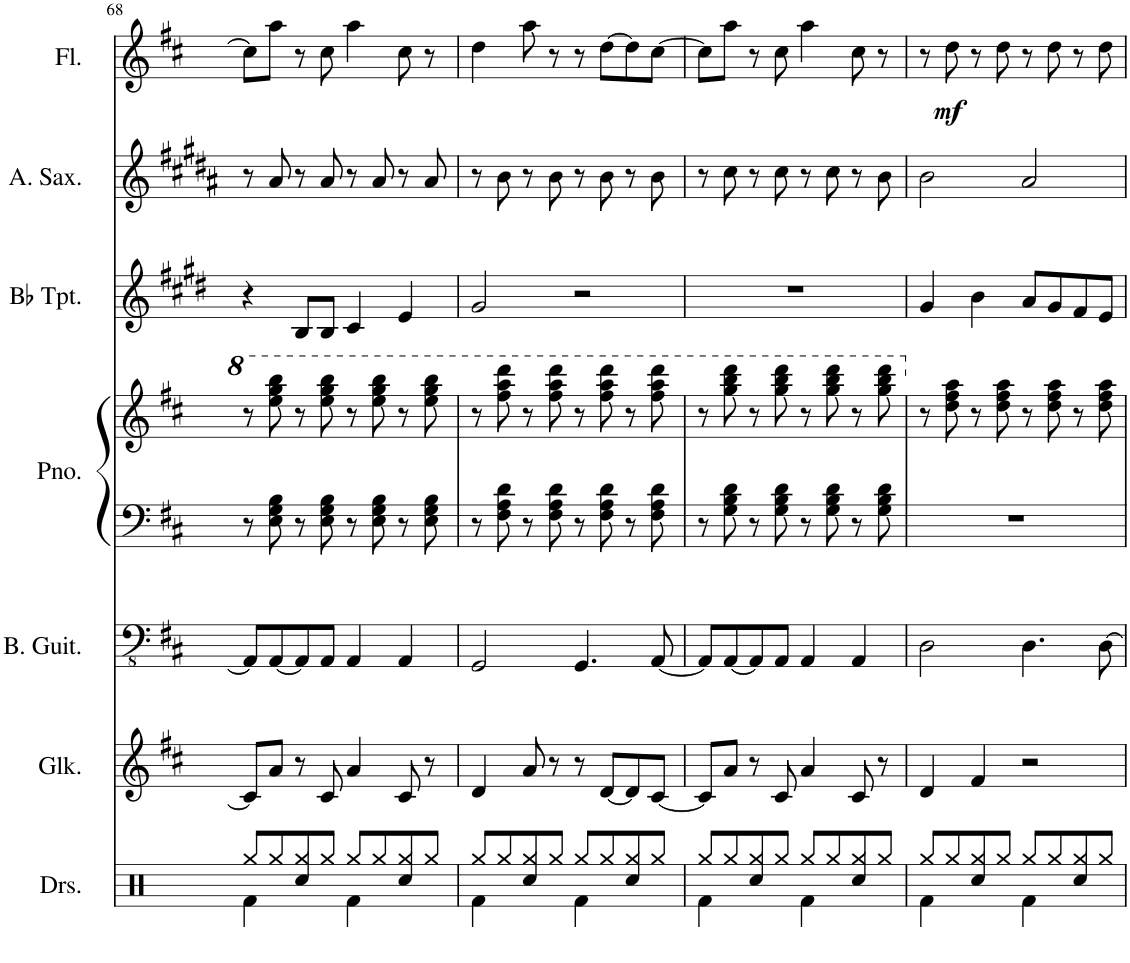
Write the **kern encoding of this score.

**kern	**kern	**kern	**kern	**kern	**kern	**kern	**kern	**dynam
*part7	*part6	*part5	*part4	*part4	*part3	*part2	*part1	*part1
*staff8	*staff7	*staff6	*staff5	*staff4	*staff3	*staff2	*staff1	*staff1
*I"Drumset	*I"Glockenspiel	*I"Bass Guitar	*I"Piano	*	*I"Bb Trumpet	*I"Alto Saxophone	*I"Flute	*
*I'Drs.	*I'Glk.	*I'B. Guit.	*I'Pno.	*	*I'Bb Tpt.	*I'A. Sax.	*I'Fl.	*
!!LO:PB:g=z
*clefX	*clefG2	*clefFv4	*clefF4	*clefG2	*clefG2	*clefG2	*clefG2	*
*	*Trd-14c-24	*	*	*	*Trd1c2	*Trd5c9	*	*
*k[]	*k[f#c#]	*k[f#c#]	*k[f#c#]	*k[f#c#]	*k[f#c#g#d#]	*k[f#c#g#d#a#]	*k[f#c#]	*
*M4/4	*M4/4	*M4/4	*M4/4	*M4/4	*M4/4	*M4/4	*M4/4	*
=68	=68	=68	=68	=68	=68	=68	=68	=68
*^	*	*	*	*	*	*	*	*
4Rf\	8Rgg/L	8c#/L]	8AAA/L]	8r	8r	4r	8r	8cc#\L]	.
.	8Rgg/	8a/J	[8AAA/	8E\ 8G\ 8B\	8eee\ 8ggg\ 8bbb\	.	8a#/	8aa\J	.
4Rcc/	8Rgg/	8r	8AAA/]	8r	8r	8B/L	8r	8r	.
.	8Rgg/J	8c#/	8AAA/J	8E\ 8G\ 8B\	8eee\ 8ggg\ 8bbb\	8B/J	8a#/	8cc#\	.
4Rf\	8Rgg/L	4a/	4AAA/	8r	8r	4c#/	8r	4aa\	.
.	8Rgg/	.	.	8E\ 8G\ 8B\	8eee\ 8ggg\ 8bbb\	.	8a#/	.	.
4Rcc/	8Rgg/	8c#/	4AAA/	8r	8r	4e/	8r	8cc#\	.
.	8Rgg/J	8r	.	8E\ 8G\ 8B\	8eee\ 8ggg\ 8bbb\	.	8a#/	8r	.
=69	=69	=69	=69	=69	=69	=69	=69	=69	=69
4Rf\	8Rgg/L	4d/	2GGG/	8r	8r	2g#/	8r	4dd\	.
.	8Rgg/	.	.	8F#\ 8A\ 8d\	8fff#\ 8aaa\ 8dddd\	.	8b\	.	.
4Rcc/	8Rgg/	8a/	.	8r	8r	.	8r	8aa\	.
.	8Rgg/J	8r	.	8F#\ 8A\ 8d\	8fff#\ 8aaa\ 8dddd\	.	8b\	8r	.
4Rf\	8Rgg/L	8r	4.GGG/	8r	8r	2r	8r	8r	.
.	8Rgg/	[8d/L	.	8F#\ 8A\ 8d\	8fff#\ 8aaa\ 8dddd\	.	8b\	[8dd\L	.
4Rcc/	8Rgg/	8d/]	.	8r	8r	.	8r	8dd\]	.
.	8Rgg/J	[8c#/J	[8AAA/	8F#\ 8A\ 8d\	8fff#\ 8aaa\ 8dddd\	.	8b\	[8cc#\J	.
=70	=70	=70	=70	=70	=70	=70	=70	=70	=70
4Rf\	8Rgg/L	8c#/L]	8AAA/L]	8r	8r	1r	8r	8cc#\L]	.
.	8Rgg/	8a/J	[8AAA/	8G\ 8B\ 8d\	8ggg\ 8bbb\ 8dddd\	.	8cc#\	8aa\J	.
4Rcc/	8Rgg/	8r	8AAA/]	8r	8r	.	8r	8r	.
.	8Rgg/J	8c#/	8AAA/J	8G\ 8B\ 8d\	8ggg\ 8bbb\ 8dddd\	.	8cc#\	8cc#\	.
4Rf\	8Rgg/L	4a/	4AAA/	8r	8r	.	8r	4aa\	.
.	8Rgg/	.	.	8G\ 8B\ 8d\	8ggg\ 8bbb\ 8dddd\	.	8cc#\	.	.
4Rcc/	8Rgg/	8c#/	4AAA/	8r	8r	.	8r	8cc#\	.
.	8Rgg/J	8r	.	8G\ 8B\ 8d\	8ggg\ 8bbb\ 8dddd\	.	8b\	8r	.
=71	=71	=71	=71	=71	=71	=71	=71	=71	=71
4Rf\	8Rgg/L	4d/	2DD\	1r	8r	4g#/	2b\	8r	.
!	!	!	!	!	!	!	!	!	!LO:DY:b
.	8Rgg/	.	.	.	8dd\ 8ff#\ 8aa\	.	.	8dd\	mf
4Rcc/	8Rgg/	4f#/	.	.	8r	4b\	.	8r	.
.	8Rgg/J	.	.	.	8dd\ 8ff#\ 8aa\	.	.	8dd\	.
4Rf\	8Rgg/L	2r	4.DD\	.	8r	8a/L	2a#/	8r	.
.	8Rgg/	.	.	.	8dd\ 8ff#\ 8aa\	8g#/	.	8dd\	.
4Rcc/	8Rgg/	.	.	.	8r	8f#/	.	8r	.
.	8Rgg/J	.	[8DD\	.	8dd\ 8ff#\ 8aa\	8e/J	.	8dd\	.
*v	*v	*	*	*	*	*	*	*	*
=	=	=	=	=	=	=	=	=
*-	*-	*-	*-	*-	*-	*-	*-	*-
